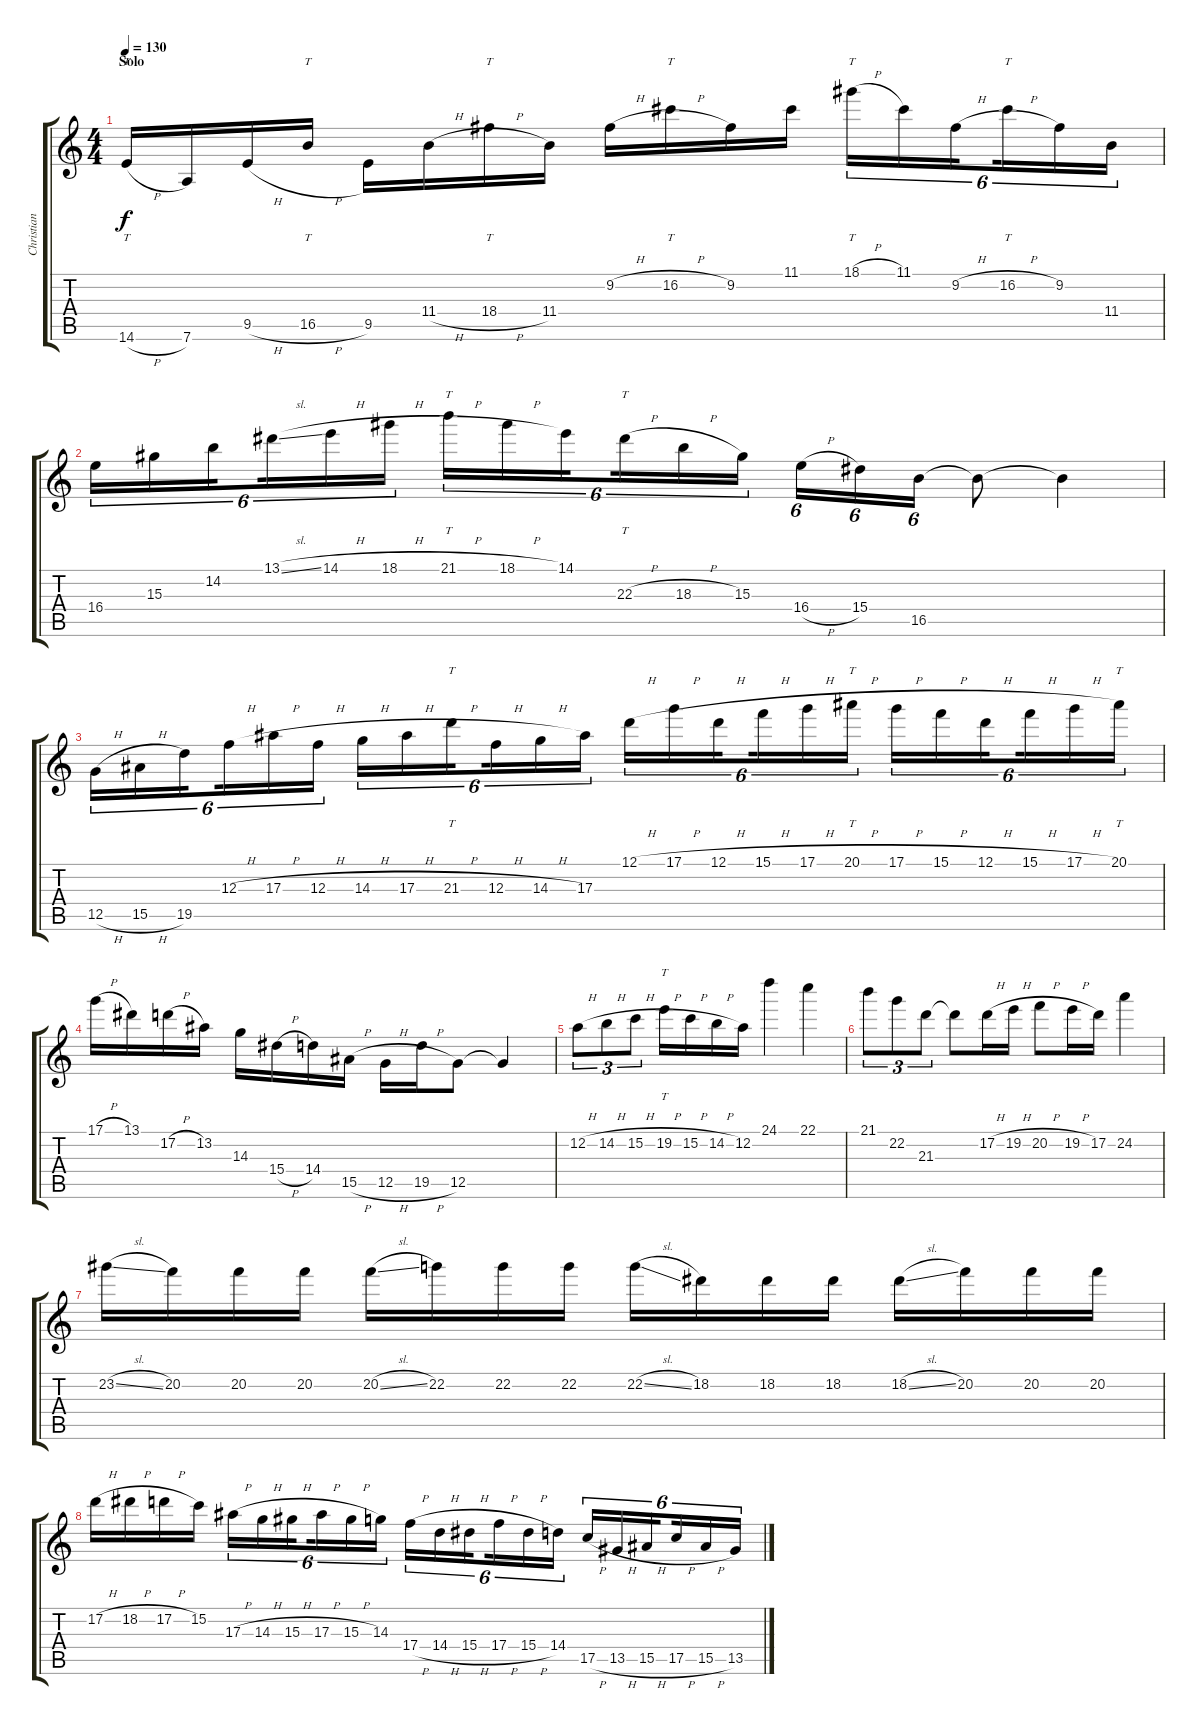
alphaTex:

\track ("Christian Solo" "Christian ") {instrument distortionguitar}
\staff {score tabs}
\tuning (D4 A3 F3 C3 G2 D2) {hide}
\ts (4 4)
\section ("" "Solo")
\tempo 130
\clef g2
\ks c
14.6{h}.16{tt dy f} 7.6.16 9.5{h}.16 16.5{h}.16{tt} 9.5.16 11.4{h}.16 18.4{h}.16{tt} 11.4.16 9.2{h}.16 16.2{h}.16{tt} 9.2.16 11.1.16 18.1{h}.16{tt tu (6 4)} 11.1.16{tu (6 4)} 9.2{h}.16{tu (6 4) beam splitsecondary} 16.2{h}.16{tt tu (6 4)} 9.2.16{tu (6 4)} 11.4.16{tu (6 4)} |
16.4.16{tu (6 4)} 15.3.16{tu (6 4)} 14.2.16{tu (6 4) beam splitsecondary} 13.1{sl}.16{tu (6 4)} 14.1{h}.16{tu (6 4)} 18.1{h}.16{tu (6 4)} 21.1{h}.16{tt tu (6 4)} 18.1{h}.16{tu (6 4)} 14.1.16{tu (6 4) beam splitsecondary} 22.3{h}.16{tt tu (6 4)} 18.3{h}.16{tu (6 4)} 15.3.16{tu (6 4)} 16.4{h}.16{tu (6 4)} 15.4.16{tu (6 4)} 16.5.16{tu (6 4)} 16.5{t}.8 16.5{t}.4 |
12.5{h}.16{tu (6 4)} 15.5{h}.16{tu (6 4)} 19.5.16{tu (6 4) beam splitsecondary} 12.3{h}.16{tu (6 4)} 17.3{h}.16{tu (6 4)} 12.3{h}.16{tu (6 4)} 14.3{h}.16{tu (6 4)} 17.3{h}.16{tu (6 4)} 21.3{h}.16{tt tu (6 4) beam splitsecondary} 12.3{h}.16{tu (6 4)} 14.3{h}.16{tu (6 4)} 17.3.16{tu (6 4)} 12.1{h}.16{tu (6 4)} 17.1{h}.16{tu (6 4)} 12.1{h}.16{tu (6 4) beam splitsecondary} 15.1{h}.16{tu (6 4)} 17.1{h}.16{tu (6 4)} 20.1{h}.16{tt tu (6 4)} 17.1{h}.16{tu (6 4)} 15.1{h}.16{tu (6 4)} 12.1{h}.16{tu (6 4) beam splitsecondary} 15.1{h}.16{tu (6 4)} 17.1{h}.16{tu (6 4)} 20.1.16{tt tu (6 4)} |
17.1{h}.16 13.1.16 17.2{h}.16 13.2.16 14.3.16 15.4{h}.16 14.4.16 15.5{h}.16 12.5{h}.16 19.5{h}.16 12.5.8 12.5{t}.4 |
12.2{h}.8{tu (3 2)} 14.2{h}.8{tu (3 2)} 15.2{h}.8{tu (3 2)} 19.2{h}.16{tt} 15.2{h}.16 14.2{h}.16 12.2.16 24.1.4 22.1.4 |
21.1.8{tu (3 2)} 22.2.8{tu (3 2)} 21.3.8{tu (3 2)} 21.3{t}.8 17.2{h}.16 19.2{h}.16 20.2{h}.8 19.2{h}.16 17.2.16 24.2.4 |
23.2{sl}.16 20.2.16 20.2.16 20.2.16 20.2{sl}.16 22.2.16 22.2.16 22.2.16 22.2{sl}.16 18.2.16 18.2.16 18.2.16 18.2{sl}.16 20.2.16 20.2.16 20.2.16 |
17.2{h}.16 18.2{h}.16 17.2{h}.16 15.2.16 17.3{h}.16{tu (6 4)} 14.3{h}.16{tu (6 4)} 15.3{h}.16{tu (6 4) beam splitsecondary} 17.3{h}.16{tu (6 4)} 15.3{h}.16{tu (6 4)} 14.3.16{tu (6 4)} 17.4{h}.16{tu (6 4)} 14.4{h}.16{tu (6 4)} 15.4{h}.16{tu (6 4) beam splitsecondary} 17.4{h}.16{tu (6 4)} 15.4{h}.16{tu (6 4)} 14.4.16{tu (6 4)} 17.5{h}.16{tu (6 4)} 13.5{h}.16{tu (6 4)} 15.5{h}.16{tu (6 4) beam splitsecondary} 17.5{h}.16{tu (6 4)} 15.5{h}.16{tu (6 4)} 13.5.16{tu (6 4)}
